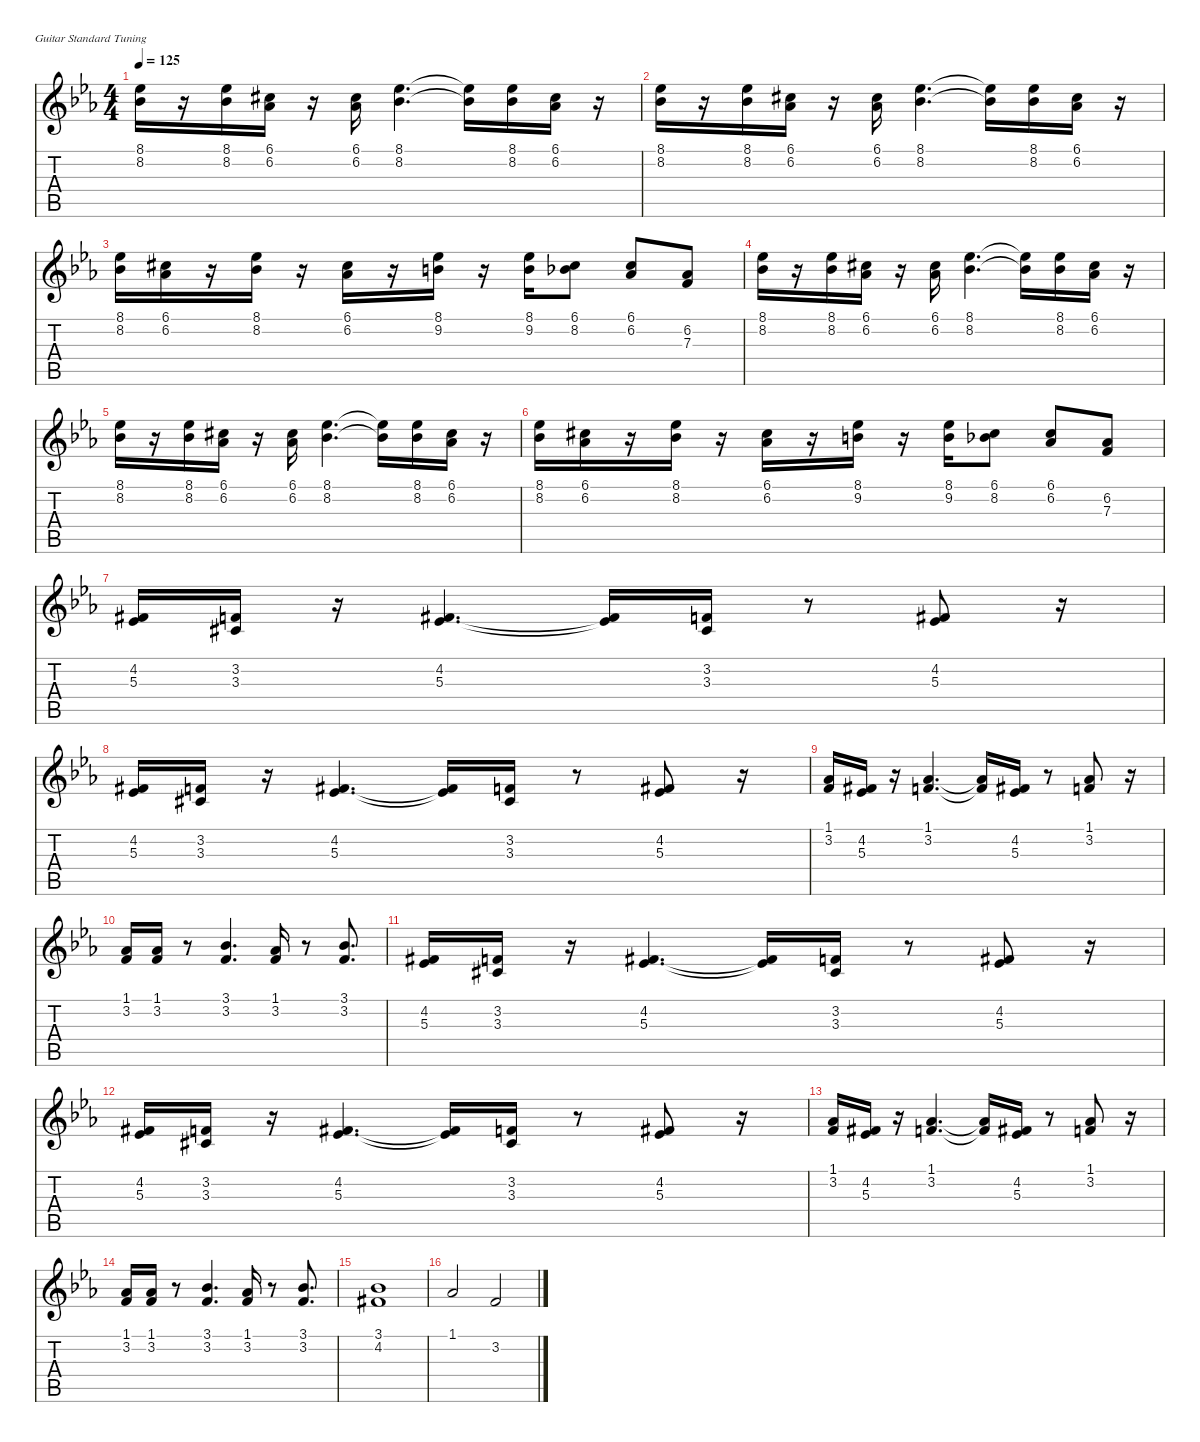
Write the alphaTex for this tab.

\defaultSystemsLayout 4
\hideDynamics
\bracketExtendMode nobrackets
\singleTrackTrackNamePolicy hidden
\multiTrackTrackNamePolicy hidden
\firstSystemTrackNameMode fullname
\firstSystemTrackNameOrientation horizontal
\otherSystemsTrackNameOrientation horizontal
\track ("Efeito 1" "br.synth.") {instrument synthbrass1}
\staff {score tabs}
\tuning (E4 B3 G3 D3 A2 E2)
\displaytranspose 3
\ts (4 4)
\tempo 125
\clef g2
\ks eb
(8.1{acc b} 8.2{acc b}).16{dy f instrument synthbrass1 beam Down} r.16{beam Down} (8.1{acc b} 8.2{acc b}).16{beam Down} (6.1{acc #} 6.2{acc b}).16{beam Down} r.16{beam Down} (6.1{acc #} 6.2{acc b}).16{beam Down} (8.1{acc b} 8.2{acc b}).4{d beam Down} (8.1{t acc b} 8.2{t acc b}).16{beam Down} (8.1{acc b} 8.2{acc b}).16{beam Down} (6.1{acc #} 6.2{acc b}).16{beam Down} r.16{beam Down} |
(8.1{acc b} 8.2{acc b}).16{beam Down} r.16{beam Down} (8.1{acc b} 8.2{acc b}).16{beam Down} (6.1{acc #} 6.2{acc b}).16{beam Down} r.16{beam Down} (6.1{acc #} 6.2{acc b}).16{beam Down} (8.1{acc b} 8.2{acc b}).4{d beam Down} (8.1{t acc b} 8.2{t acc b}).16{beam Down} (8.1{acc b} 8.2{acc b}).16{beam Down} (6.1{acc #} 6.2{acc b}).16{beam Down} r.16{beam Down} |
(8.1{acc b} 8.2{acc b}).16{beam Down} (6.1{acc #} 6.2{acc b}).16{beam Down} r.16{beam Down} (8.1{acc b} 8.2{acc b}).16{beam Down} r.16{beam Down} (6.1{acc #} 6.2{acc b}).16{beam Down} r.16{beam Down} (8.1{acc b} 9.2{acc forcenatural}).16{beam Down} r.16{beam Down} (8.1{acc b} 9.2{acc forcenatural}).16{beam Down} (6.1{acc #} 8.2{acc b}).8{beam Down} (6.1{acc #} 6.2{acc b}).8{beam Up} (6.2{acc b} 7.3{acc forcenatural}).8{beam Up} |
(8.1{acc b} 8.2{acc b}).16{beam Down} r.16{beam Down} (8.1{acc b} 8.2{acc b}).16{beam Down} (6.1{acc #} 6.2{acc b}).16{beam Down} r.16{beam Down} (6.1{acc #} 6.2{acc b}).16{beam Down} (8.1{acc b} 8.2{acc b}).4{d beam Down} (8.1{t acc b} 8.2{t acc b}).16{beam Down} (8.1{acc b} 8.2{acc b}).16{beam Down} (6.1{acc #} 6.2{acc b}).16{beam Down} r.16{beam Down} |
(8.1{acc b} 8.2{acc b}).16{beam Down} r.16{beam Down} (8.1{acc b} 8.2{acc b}).16{beam Down} (6.1{acc #} 6.2{acc b}).16{beam Down} r.16{beam Down} (6.1{acc #} 6.2{acc b}).16{beam Down} (8.1{acc b} 8.2{acc b}).4{d beam Down} (8.1{t acc b} 8.2{t acc b}).16{beam Down} (8.1{acc b} 8.2{acc b}).16{beam Down} (6.1{acc #} 6.2{acc b}).16{beam Down} r.16{beam Down} |
(8.1{acc b} 8.2{acc b}).16{beam Down} (6.1{acc #} 6.2{acc b}).16{beam Down} r.16{beam Down} (8.1{acc b} 8.2{acc b}).16{beam Down} r.16{beam Down} (6.1{acc #} 6.2{acc b}).16{beam Down} r.16{beam Down} (8.1{acc b} 9.2{acc forcenatural}).16{beam Down} r.16{beam Down} (8.1{acc b} 9.2{acc forcenatural}).16{beam Down} (6.1{acc #} 8.2{acc b}).8{beam Down} (6.1{acc #} 6.2{acc b}).8{beam Up} (6.2{acc b} 7.3{acc forcenatural}).8{beam Up} |
(4.2{acc #} 5.3{acc b}).16{beam Up} (3.2{acc forcenatural} 3.3{acc #}).16{beam Up} r.16{beam Up} (4.2{acc #} 5.3{acc b}).4{d beam Up} (4.2{t acc #} 5.3{t acc b}).16{beam Up} (3.2{acc forcenatural} 3.3{acc #}).16{beam Up} r.8{beam Up} (4.2{acc #} 5.3{acc b}).8{beam Up} r.16{beam Up} |
(4.2{acc #} 5.3{acc b}).16{beam Up} (3.2{acc forcenatural} 3.3{acc #}).16{beam Up} r.16{beam Up} (4.2{acc #} 5.3{acc b}).4{d beam Up} (4.2{t acc #} 5.3{t acc b}).16{beam Up} (3.2{acc forcenatural} 3.3{acc #}).16{beam Up} r.8{beam Up} (4.2{acc #} 5.3{acc b}).8{beam Up} r.16{beam Up} |
(1.1{acc b} 3.2{acc forcenatural}).16{beam Up} (4.2{acc #} 5.3{acc b}).16{beam Up} r.16{beam Up} (1.1{acc b} 3.2{acc forcenatural}).4{d beam Up} (1.1{t acc b} 3.2{t acc forcenatural}).16{beam Up} (4.2{acc #} 5.3{acc b}).16{beam Up} r.8{beam Up} (1.1{acc b} 3.2{acc forcenatural}).8{beam Up} r.16{beam Up} |
(1.1{acc b} 3.2{acc forcenatural}).16{beam Up} (1.1{acc b} 3.2{acc forcenatural}).16{beam Up} r.8{beam Up} (3.1{acc b} 3.2{acc forcenatural}).4{d beam Up} (1.1{acc b} 3.2{acc forcenatural}).16{beam Up} r.8{beam Up} (3.1{acc b} 3.2{acc forcenatural}).8{d beam Up} |
(4.2{acc #} 5.3{acc b}).16{beam Up} (3.2{acc forcenatural} 3.3{acc #}).16{beam Up} r.16{beam Up} (4.2{acc #} 5.3{acc b}).4{d beam Up} (4.2{t acc #} 5.3{t acc b}).16{beam Up} (3.2{acc forcenatural} 3.3{acc #}).16{beam Up} r.8{beam Up} (4.2{acc #} 5.3{acc b}).8{beam Up} r.16{beam Up} |
(4.2{acc #} 5.3{acc b}).16{beam Up} (3.2{acc forcenatural} 3.3{acc #}).16{beam Up} r.16{beam Up} (4.2{acc #} 5.3{acc b}).4{d beam Up} (4.2{t acc #} 5.3{t acc b}).16{beam Up} (3.2{acc forcenatural} 3.3{acc #}).16{beam Up} r.8{beam Up} (4.2{acc #} 5.3{acc b}).8{beam Up} r.16{beam Up} |
(1.1{acc b} 3.2{acc forcenatural}).16{beam Up} (4.2{acc #} 5.3{acc b}).16{beam Up} r.16{beam Up} (1.1{acc b} 3.2{acc forcenatural}).4{d beam Up} (1.1{t acc b} 3.2{t acc forcenatural}).16{beam Up} (4.2{acc #} 5.3{acc b}).16{beam Up} r.8{beam Up} (1.1{acc b} 3.2{acc forcenatural}).8{beam Up} r.16{beam Up} |
(1.1{acc b} 3.2{acc forcenatural}).16{beam Up} (1.1{acc b} 3.2{acc forcenatural}).16{beam Up} r.8{beam Up} (3.1{acc b} 3.2{acc forcenatural}).4{d beam Up} (1.1{acc b} 3.2{acc forcenatural}).16{beam Up} r.8{beam Up} (3.1{acc b} 3.2{acc forcenatural}).8{d beam Up} |
(3.1{acc b} 4.2{acc #}).1{beam Up} |
1.1{acc b}.2{beam Up} 3.2{acc forcenatural}.2{beam Up}
